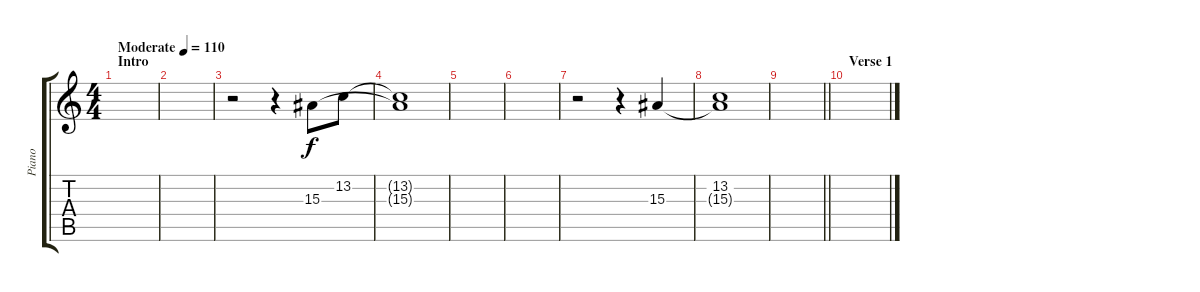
\track ("Piano" "Piano") {instrument brightacousticpiano}
\staff {score tabs}
\tuning (E4 B3 G3 D3 A2 E2) {hide}
\ts (4 4)
\section ("" "Intro")
\tempo (110 "Moderate")
\clef g2
\ks c
|
|
r.2 r.4 15.3.8 13.2.8 |
(13.2{t} 15.3{t}).1 |
|
|
r.2 r.4 15.3.4 |
(13.2 15.3{t}).1 |
\barLineRight lightlight
|
\section ("" "Verse 1")
